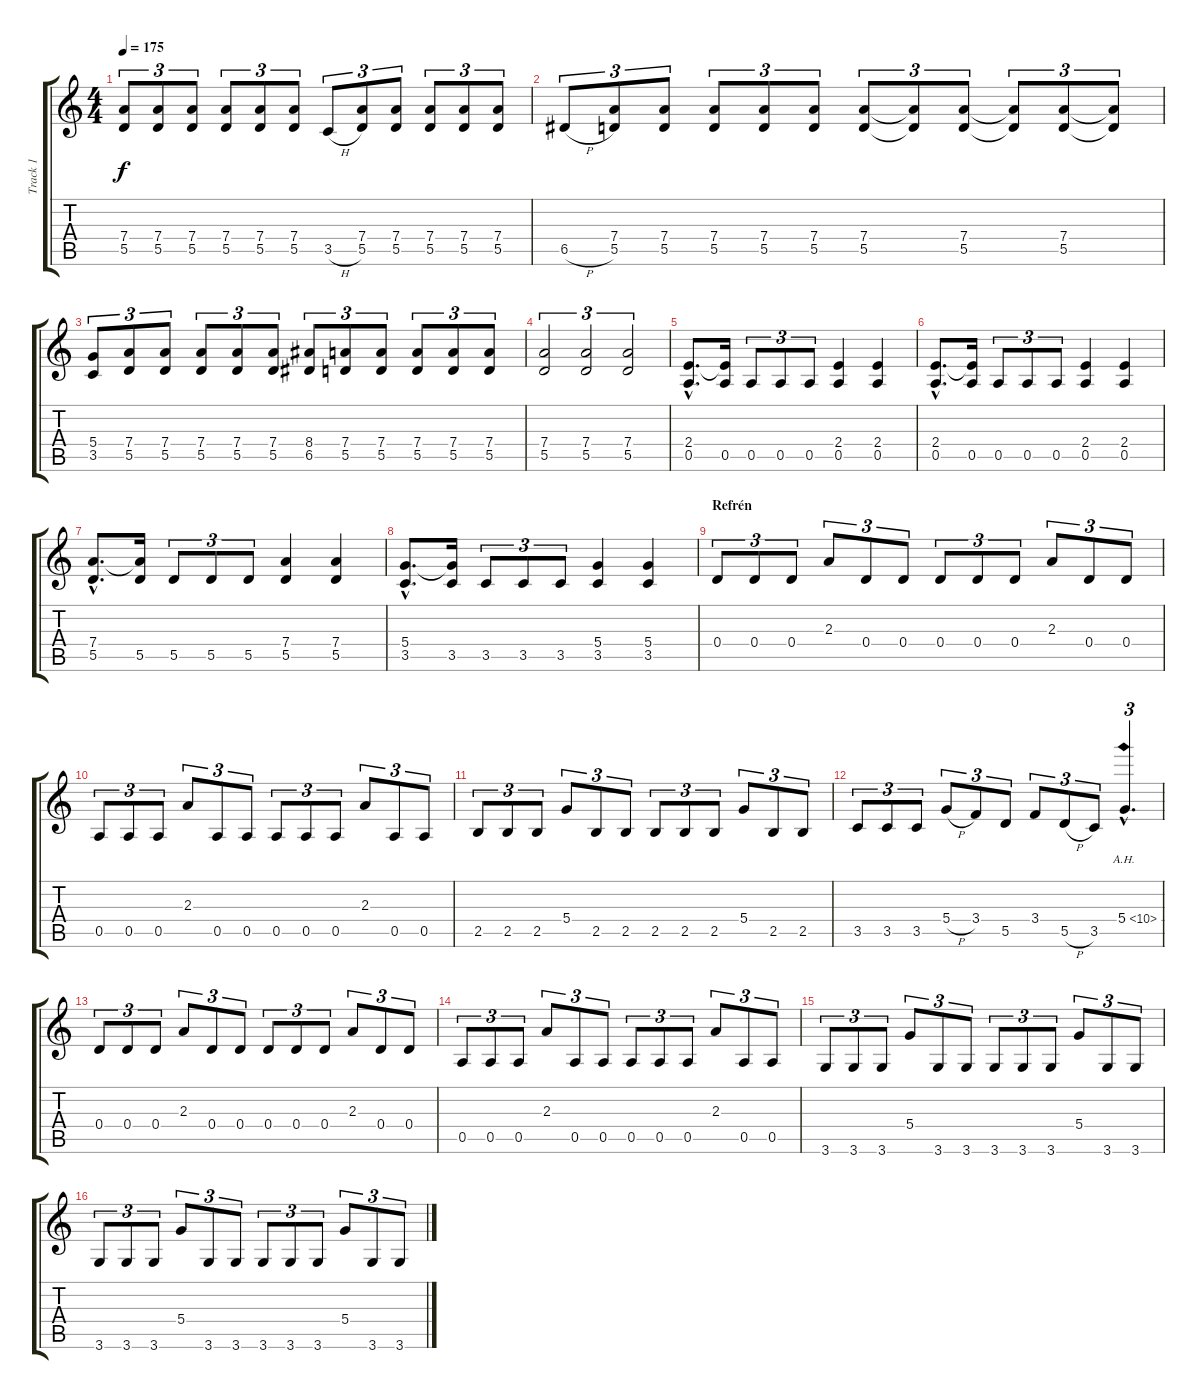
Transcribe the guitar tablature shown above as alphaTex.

\track ("Track 1" "Track 1") {instrument overdrivenguitar}
\staff {score tabs}
\tuning (E4 B3 G3 D3 A2 E2) {hide}
\ts (4 4)
\tempo 175
\clef g2
\ks c
(7.4 5.5).8{tu (3 2) dy f} (7.4 5.5).8{tu (3 2)} (7.4 5.5).8{tu (3 2)} (7.4 5.5).8{tu (3 2)} (7.4 5.5).8{tu (3 2)} (7.4 5.5).8{tu (3 2)} 3.5{h}.8{tu (3 2)} (7.4 5.5).8{tu (3 2)} (7.4 5.5).8{tu (3 2)} (7.4 5.5).8{tu (3 2)} (7.4 5.5).8{tu (3 2)} (7.4 5.5).8{tu (3 2)} |
6.5{h}.8{tu (3 2)} (7.4 5.5).8{tu (3 2)} (7.4 5.5).8{tu (3 2)} (7.4 5.5).8{tu (3 2)} (7.4 5.5).8{tu (3 2)} (7.4 5.5).8{tu (3 2)} (7.4 5.5).8{tu (3 2)} (7.4{t} 5.5{t}).8{tu (3 2)} (7.4 5.5).8{tu (3 2)} (7.4{t} 5.5{t}).8{tu (3 2)} (7.4 5.5).8{tu (3 2)} (7.4{t} 5.5{t}).8{tu (3 2)} |
(5.4 3.5).8{tu (3 2)} (7.4 5.5).8{tu (3 2)} (7.4 5.5).8{tu (3 2)} (7.4 5.5).8{tu (3 2)} (7.4 5.5).8{tu (3 2)} (7.4 5.5).8{tu (3 2)} (8.4 6.5).8{tu (3 2)} (7.4 5.5).8{tu (3 2)} (7.4 5.5).8{tu (3 2)} (7.4 5.5).8{tu (3 2)} (7.4 5.5).8{tu (3 2)} (7.4 5.5).8{tu (3 2)} |
(7.4 5.5).2{tu (3 2)} (7.4 5.5).2{tu (3 2)} (7.4 5.5).2{tu (3 2)} |
(2.4{hac} 0.5{hac}).8{d} (2.4{t} 0.5).16 0.5.8{tu (3 2)} 0.5.8{tu (3 2)} 0.5.8{tu (3 2)} (2.4 0.5).4 (2.4 0.5).4 |
(2.4{hac} 0.5{hac}).8{d} (2.4{t} 0.5).16 0.5.8{tu (3 2)} 0.5.8{tu (3 2)} 0.5.8{tu (3 2)} (2.4 0.5).4 (2.4 0.5).4 |
(7.4{hac} 5.5{hac}).8{d} (7.4{t} 5.5).16 5.5.8{tu (3 2)} 5.5.8{tu (3 2)} 5.5.8{tu (3 2)} (7.4 5.5).4 (7.4 5.5).4 |
(5.4{hac} 3.5{hac}).8{d} (5.4{t} 3.5).16 3.5.8{tu (3 2)} 3.5.8{tu (3 2)} 3.5.8{tu (3 2)} (5.4 3.5).4 (5.4 3.5).4 |
\section ("" "Refrén")
0.4.8{tu (3 2)} 0.4.8{tu (3 2)} 0.4.8{tu (3 2)} 2.3.8{tu (3 2)} 0.4.8{tu (3 2)} 0.4.8{tu (3 2)} 0.4.8{tu (3 2)} 0.4.8{tu (3 2)} 0.4.8{tu (3 2)} 2.3.8{tu (3 2)} 0.4.8{tu (3 2)} 0.4.8{tu (3 2)} |
0.5.8{tu (3 2)} 0.5.8{tu (3 2)} 0.5.8{tu (3 2)} 2.3.8{tu (3 2)} 0.5.8{tu (3 2)} 0.5.8{tu (3 2)} 0.5.8{tu (3 2)} 0.5.8{tu (3 2)} 0.5.8{tu (3 2)} 2.3.8{tu (3 2)} 0.5.8{tu (3 2)} 0.5.8{tu (3 2)} |
2.5.8{tu (3 2)} 2.5.8{tu (3 2)} 2.5.8{tu (3 2)} 5.4.8{tu (3 2)} 2.5.8{tu (3 2)} 2.5.8{tu (3 2)} 2.5.8{tu (3 2)} 2.5.8{tu (3 2)} 2.5.8{tu (3 2)} 5.4.8{tu (3 2)} 2.5.8{tu (3 2)} 2.5.8{tu (3 2)} |
3.5.8{tu (3 2)} 3.5.8{tu (3 2)} 3.5.8{tu (3 2)} 5.4{h}.8{tu (3 2)} 3.4.8{tu (3 2)} 5.5.8{tu (3 2)} 3.4.8{tu (3 2)} 5.5{h}.8{tu (3 2)} 3.5.8{tu (3 2)} 5.4{ah 5 hac}.4{d tu (3 2)} |
0.4.8{tu (3 2)} 0.4.8{tu (3 2)} 0.4.8{tu (3 2)} 2.3.8{tu (3 2)} 0.4.8{tu (3 2)} 0.4.8{tu (3 2)} 0.4.8{tu (3 2)} 0.4.8{tu (3 2)} 0.4.8{tu (3 2)} 2.3.8{tu (3 2)} 0.4.8{tu (3 2)} 0.4.8{tu (3 2)} |
0.5.8{tu (3 2)} 0.5.8{tu (3 2)} 0.5.8{tu (3 2)} 2.3.8{tu (3 2)} 0.5.8{tu (3 2)} 0.5.8{tu (3 2)} 0.5.8{tu (3 2)} 0.5.8{tu (3 2)} 0.5.8{tu (3 2)} 2.3.8{tu (3 2)} 0.5.8{tu (3 2)} 0.5.8{tu (3 2)} |
3.6.8{tu (3 2)} 3.6.8{tu (3 2)} 3.6.8{tu (3 2)} 5.4.8{tu (3 2)} 3.6.8{tu (3 2)} 3.6.8{tu (3 2)} 3.6.8{tu (3 2)} 3.6.8{tu (3 2)} 3.6.8{tu (3 2)} 5.4.8{tu (3 2)} 3.6.8{tu (3 2)} 3.6.8{tu (3 2)} |
3.6.8{tu (3 2)} 3.6.8{tu (3 2)} 3.6.8{tu (3 2)} 5.4.8{tu (3 2)} 3.6.8{tu (3 2)} 3.6.8{tu (3 2)} 3.6.8{tu (3 2)} 3.6.8{tu (3 2)} 3.6.8{tu (3 2)} 5.4.8{tu (3 2)} 3.6.8{tu (3 2)} 3.6.8{tu (3 2)}
